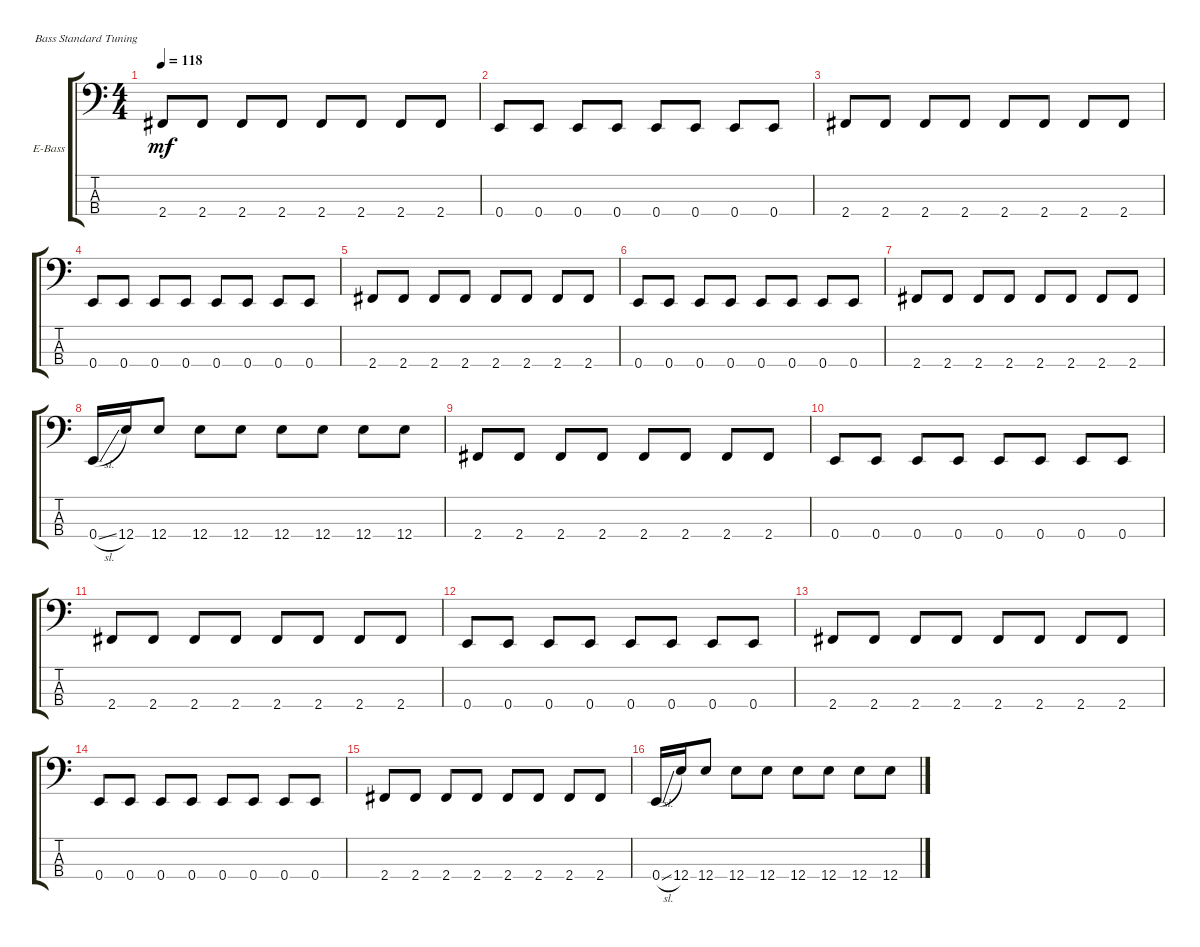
\defaultSystemsLayout 4
\bracketExtendMode groupsimilarinstruments
\firstSystemTrackNameOrientation horizontal
\otherSystemsTrackNameOrientation horizontal
\track ("Electric Bass" "E-Bass") {instrument electricbassfinger}
\staff {score tabs}
\tuning (G2 D2 A1 E1)
\ts (4 4)
\tempo 118
\clef f4
\ks c
2.4.8{dy mf} 2.4.8 2.4.8 2.4.8 2.4.8 2.4.8 2.4.8 2.4.8 |
0.4.8 0.4.8 0.4.8 0.4.8 0.4.8 0.4.8 0.4.8 0.4.8 |
2.4.8 2.4.8 2.4.8 2.4.8 2.4.8 2.4.8 2.4.8 2.4.8 |
0.4.8 0.4.8 0.4.8 0.4.8 0.4.8 0.4.8 0.4.8 0.4.8 |
2.4.8 2.4.8 2.4.8 2.4.8 2.4.8 2.4.8 2.4.8 2.4.8 |
0.4.8 0.4.8 0.4.8 0.4.8 0.4.8 0.4.8 0.4.8 0.4.8 |
2.4.8 2.4.8 2.4.8 2.4.8 2.4.8 2.4.8 2.4.8 2.4.8 |
0.4{sl}.16 12.4.16 12.4.8 12.4.8 12.4.8 12.4.8 12.4.8 12.4.8 12.4.8 |
2.4.8 2.4.8 2.4.8 2.4.8 2.4.8 2.4.8 2.4.8 2.4.8 |
0.4.8 0.4.8 0.4.8 0.4.8 0.4.8 0.4.8 0.4.8 0.4.8 |
2.4.8 2.4.8 2.4.8 2.4.8 2.4.8 2.4.8 2.4.8 2.4.8 |
0.4.8 0.4.8 0.4.8 0.4.8 0.4.8 0.4.8 0.4.8 0.4.8 |
2.4.8 2.4.8 2.4.8 2.4.8 2.4.8 2.4.8 2.4.8 2.4.8 |
0.4.8 0.4.8 0.4.8 0.4.8 0.4.8 0.4.8 0.4.8 0.4.8 |
2.4.8 2.4.8 2.4.8 2.4.8 2.4.8 2.4.8 2.4.8 2.4.8 |
0.4{sl}.16 12.4.16 12.4.8 12.4.8 12.4.8 12.4.8 12.4.8 12.4.8 12.4.8
